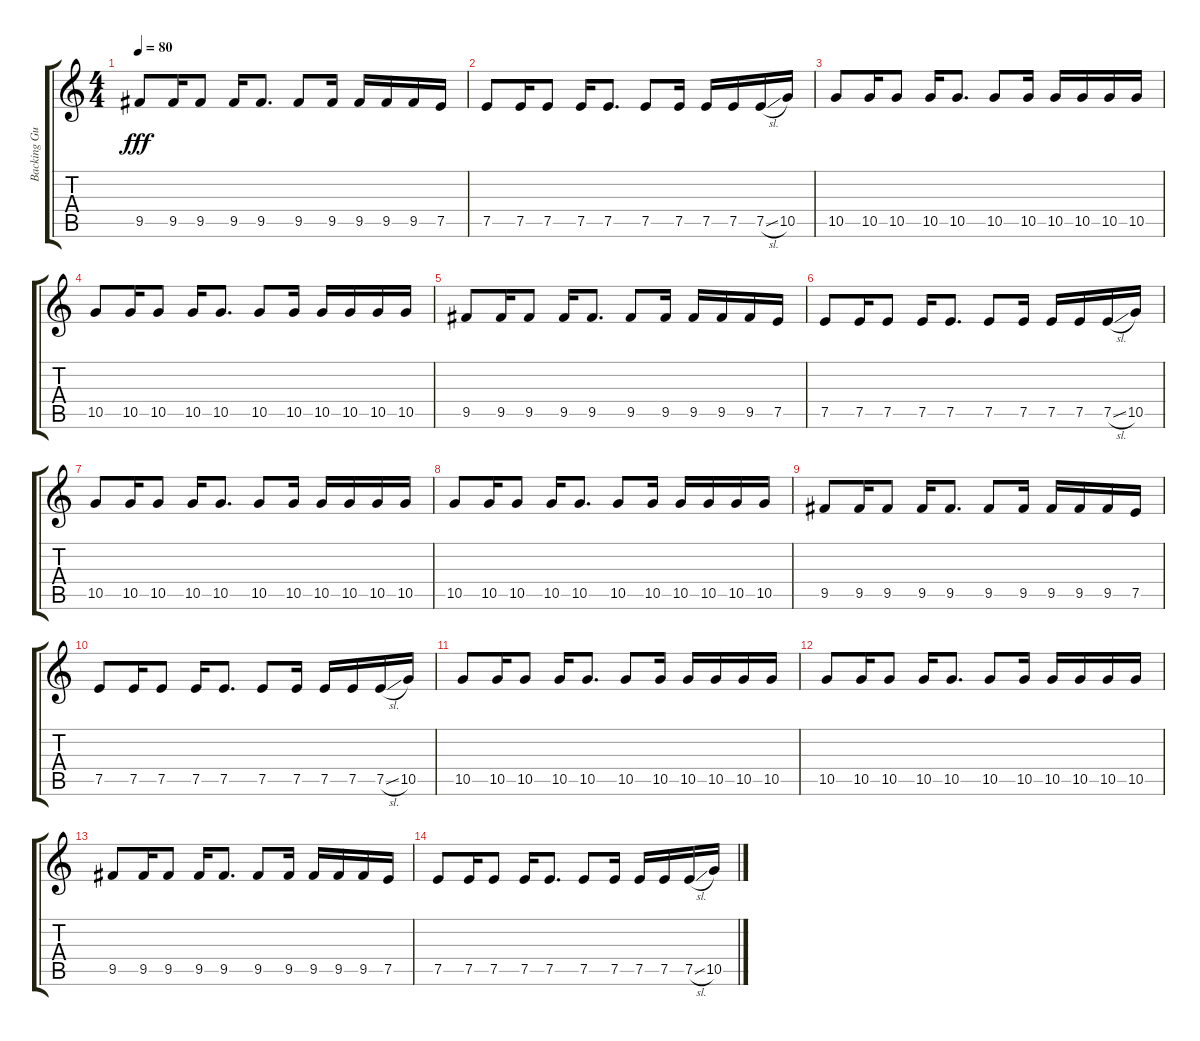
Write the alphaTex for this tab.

\track ("Backing Guitar Clean (kjartan sveinsson)" "Backing Gu") {instrument electricguitarclean}
\staff {score tabs}
\tuning (E4 B3 G3 D3 A2 E2) {hide}
\ts (4 4)
\tempo 80
\clef g2
\ks c
9.5.8{dy fff} 9.5.16 9.5.8 9.5.16 9.5.8{d} 9.5.8 9.5.16 9.5.16 9.5.16 9.5.16 7.5.16 |
7.5.8 7.5.16 7.5.8 7.5.16 7.5.8{d} 7.5.8 7.5.16 7.5.16 7.5.16 7.5{sl}.16 10.5.16 |
10.5.8 10.5.16 10.5.8 10.5.16 10.5.8{d} 10.5.8 10.5.16 10.5.16 10.5.16 10.5.16 10.5.16 |
10.5.8 10.5.16 10.5.8 10.5.16 10.5.8{d} 10.5.8 10.5.16 10.5.16 10.5.16 10.5.16 10.5.16 |
9.5.8 9.5.16 9.5.8 9.5.16 9.5.8{d} 9.5.8 9.5.16 9.5.16 9.5.16 9.5.16 7.5.16 |
7.5.8 7.5.16 7.5.8 7.5.16 7.5.8{d} 7.5.8 7.5.16 7.5.16 7.5.16 7.5{sl}.16 10.5.16 |
10.5.8 10.5.16 10.5.8 10.5.16 10.5.8{d} 10.5.8 10.5.16 10.5.16 10.5.16 10.5.16 10.5.16 |
10.5.8 10.5.16 10.5.8 10.5.16 10.5.8{d} 10.5.8 10.5.16 10.5.16 10.5.16 10.5.16 10.5.16 |
9.5.8 9.5.16 9.5.8 9.5.16 9.5.8{d} 9.5.8 9.5.16 9.5.16 9.5.16 9.5.16 7.5.16 |
7.5.8 7.5.16 7.5.8 7.5.16 7.5.8{d} 7.5.8 7.5.16 7.5.16 7.5.16 7.5{sl}.16 10.5.16 |
10.5.8 10.5.16 10.5.8 10.5.16 10.5.8{d} 10.5.8 10.5.16 10.5.16 10.5.16 10.5.16 10.5.16 |
10.5.8 10.5.16 10.5.8 10.5.16 10.5.8{d} 10.5.8 10.5.16 10.5.16 10.5.16 10.5.16 10.5.16 |
9.5.8 9.5.16 9.5.8 9.5.16 9.5.8{d} 9.5.8 9.5.16 9.5.16 9.5.16 9.5.16 7.5.16 |
7.5.8 7.5.16 7.5.8 7.5.16 7.5.8{d} 7.5.8 7.5.16 7.5.16 7.5.16 7.5{sl}.16 10.5.16
